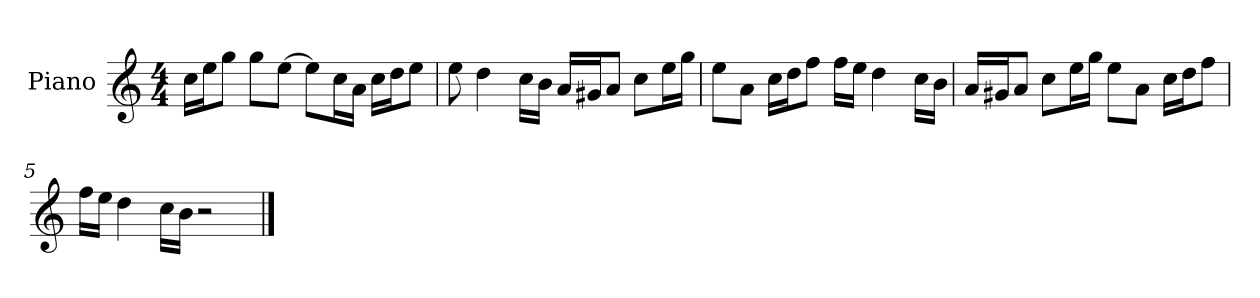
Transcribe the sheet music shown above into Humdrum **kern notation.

**kern
*part1
*staff1
*I"Piano
*I'P-no
*clefG2
*k[]
*M4/4
*MM90
=1
16cc\LL
16ee\J
8gg\J
8gg\L
[8ee\J
8ee\L]
16cc\L
16a\JJ
16cc\LL
16dd\J
8ee\J
=2
8ee\
4dd\
16cc\LL
16b\JJ
16a/LL
16g#X/J
8a/J
8cc\L
16ee\L
16gg\JJ
=3
8ee\L
8a\J
16cc\LL
16dd\J
8ff\J
16ff\LL
16ee\JJ
4dd\
16cc\LL
16b\JJ
!!LO:LB:g=z
=4
16a/LL
16g#X/J
8a/J
8cc\L
16ee\L
16gg\JJ
8ee\L
8a\J
16cc\LL
16dd\J
8ff\J
=5
16ff\LL
16ee\JJ
4dd\
16cc\LL
16b\JJ
2r
==
*-
